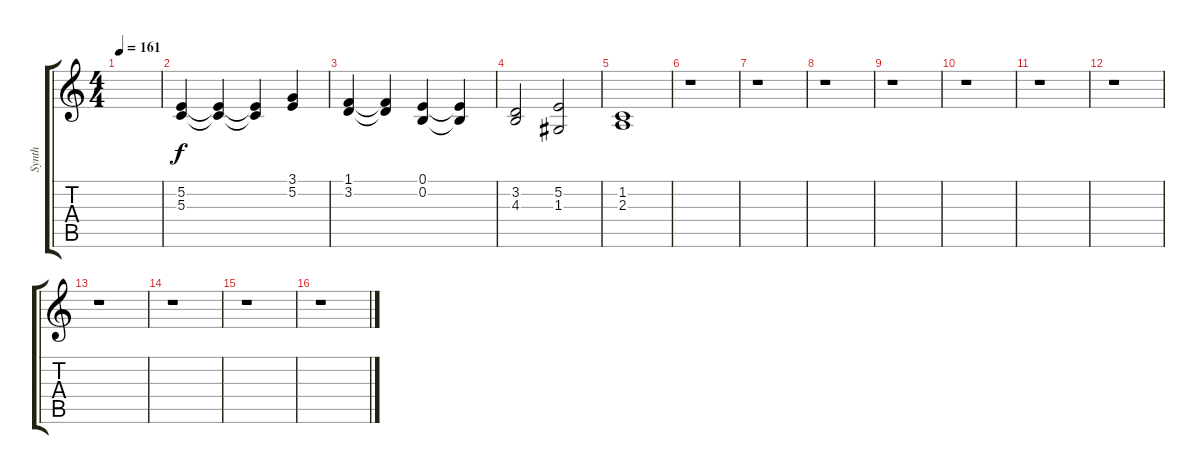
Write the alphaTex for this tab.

\track ("Synth" "Synth") {instrument recorder}
\staff {score tabs}
\tuning (E4 B3 G3 D3 A2 E2) {hide}
\ts (4 4)
\tempo 161
\clef g2
\ks c
|
(5.2 5.3).4 (5.2{t} 5.3{t}).4 (5.2{t} 5.3{t}).4 (3.1 5.2).4 |
(1.1 3.2).4 (1.1{t} 3.2{t}).4 (0.1 0.2).4 (0.1{t} 0.2{t}).4 |
(3.2 4.3).2 (5.2 1.3).2 |
(1.2 2.3).1 |
r.1 |
r.1 |
r.1 |
r.1 |
r.1 |
r.1 |
r.1 |
r.1 |
r.1 |
r.1 |
r.1
